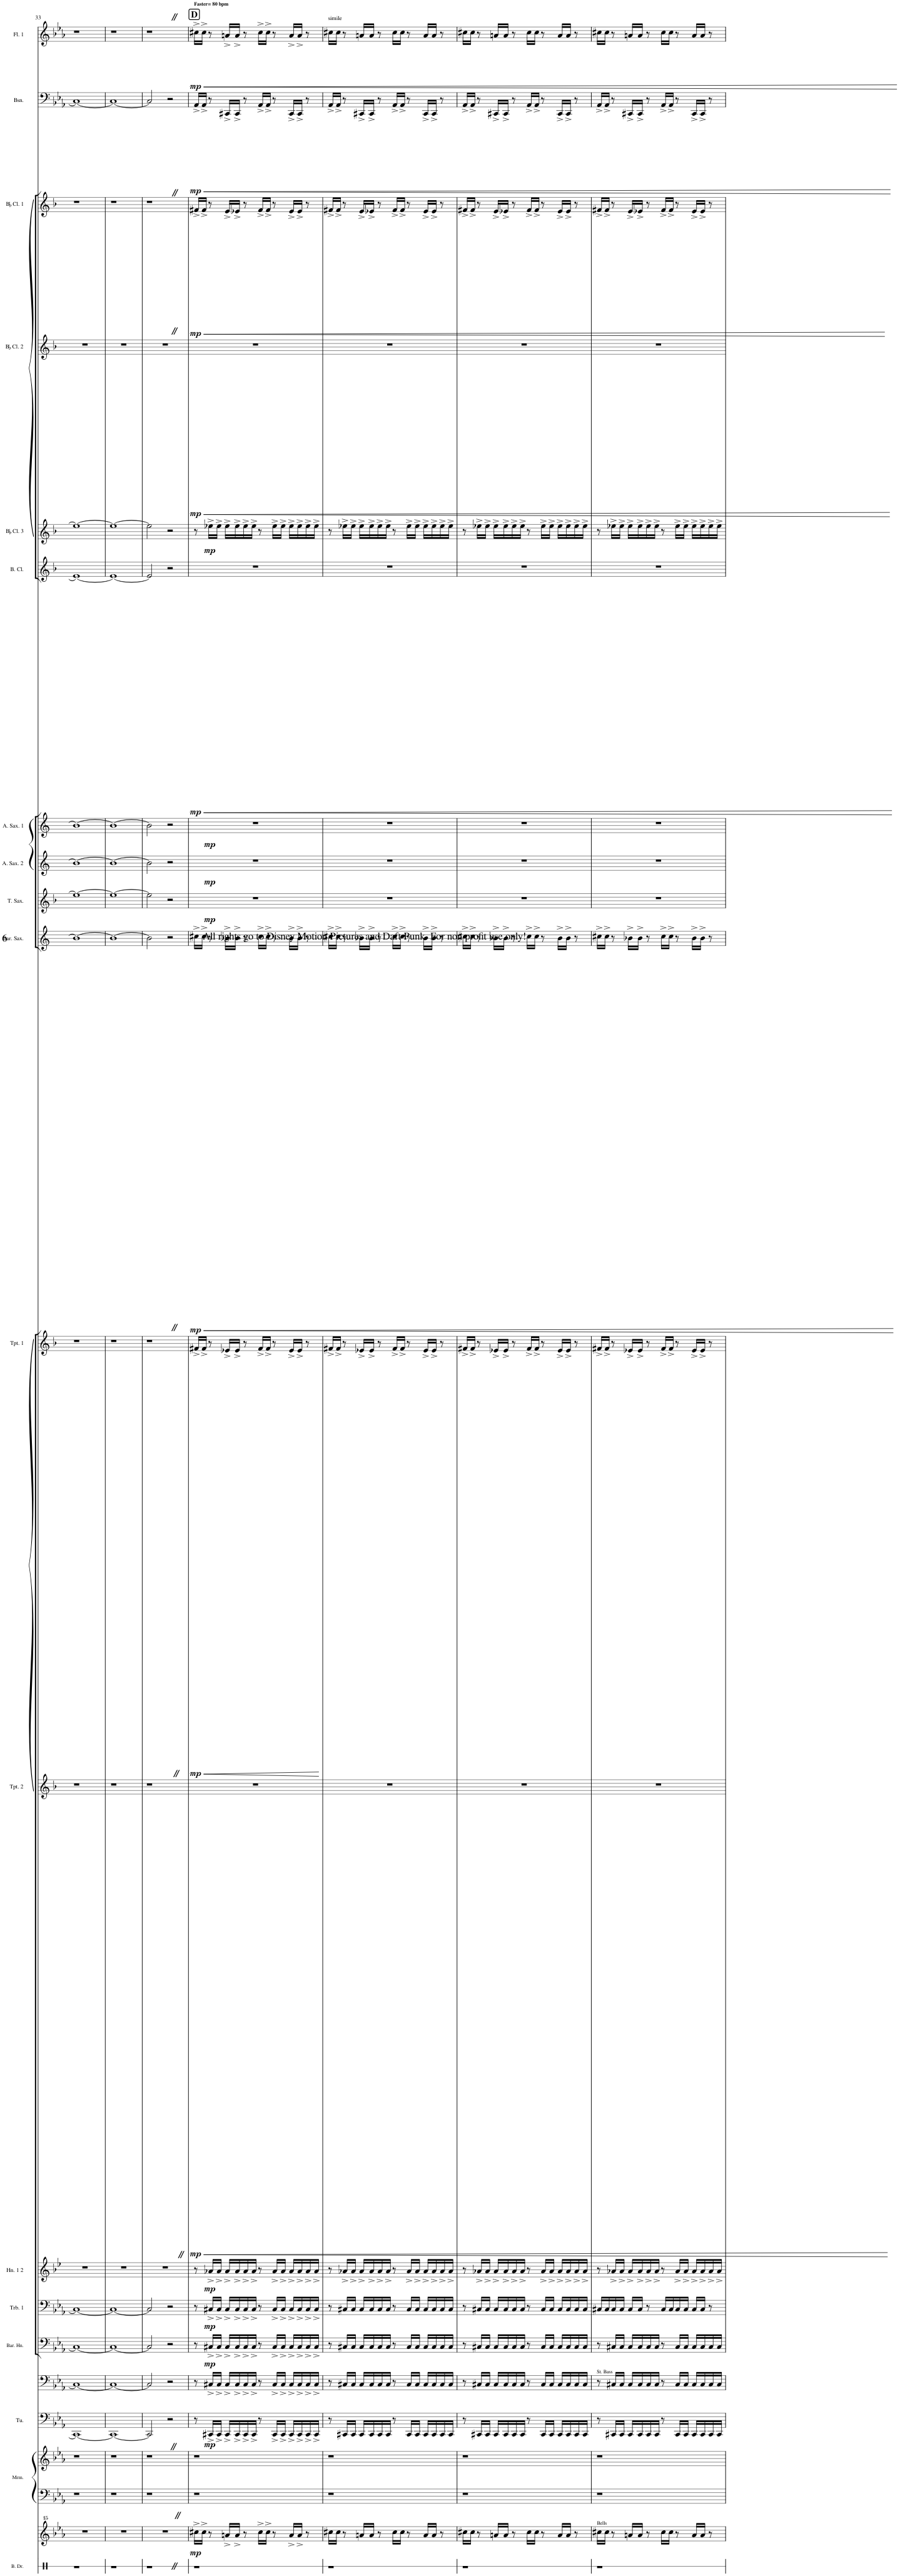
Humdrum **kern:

**kern	**kern	**dynam	**kern	**kern	**kern	**dynam	**kern	**kern	**dynam	**kern	**dynam	**kern	**dynam	**kern	**dynam	**kern	**dynam	**kern	**dynam	**kern	**dynam	**kern	**dynam	**kern	**dynam	**kern	**dynam	**kern	**dynam	**kern	**dynam	**kern	**dynam	**kern	**dynam	**kern	**dynam
*part20	*part19	*part19	*part18	*part18	*part17	*part17	*part16	*part15	*part15	*part14	*part14	*part13	*part13	*part12	*part12	*part11	*part11	*part10	*part10	*part9	*part9	*part8	*part8	*part7	*part7	*part6	*part6	*part5	*part5	*part4	*part4	*part3	*part3	*part2	*part2	*part1	*part1
*staff21	*staff20	*staff20	*staff19	*staff18	*staff17	*staff17	*staff16	*staff15	*staff15	*staff14	*staff14	*staff13	*staff13	*staff12	*staff12	*staff11	*staff11	*staff10	*staff10	*staff9	*staff9	*staff8	*staff8	*staff7	*staff7	*staff6	*staff6	*staff5	*staff5	*staff4	*staff4	*staff3	*staff3	*staff2	*staff2	*staff1	*staff1
*I"Bass Drum	*I"Glockenspiel	*	*I"Marimba	*	*I"Tuba	*	*I"Bb Tuba	*I"Baritone Horn	*	*I"Trombone 1	*	*I"Horn 1 2	*	*I"BaccidentalFlat Trumpet 2	*	*I"BaccidentalFlat Trumpet 1	*	*I"Baritone Saxophone	*	*I"Tenor Saxophone	*	*I"Alto Saxophone 2	*	*I"Alto Saxophone 1	*	*I"Bass Clarinet	*	*I"BaccidentalFlat Clarinet 3	*	*I"BaccidentalFlat Clarinet 2	*	*I"BaccidentalFlat Clarinet 1	*	*I"Bassoon	*	*I"Flute 1	*
*I'B. Dr.	*I'Gsp	*	*I'Mrm.	*	*I'Tu.	*	*I'Tba	*I'Bar. Hn.	*	*I'Trb. 1	*	*I'Hn. 1 2	*	*I'Tpt. 2	*	*I'Tpt. 1	*	*I'Bar. Sax.	*	*I'T. Sax.	*	*I'A. Sax. 2	*	*I'A. Sax. 1	*	*I'B. Cl.	*	*I'BaccidentalFlat Cl. 3	*	*I'BaccidentalFlat Cl. 2	*	*I'BaccidentalFlat Cl. 1	*	*I'Bsn.	*	*I'Fl. 1	*
!!LO:PB:g=z
*clefX	*clefG^^2	*	*clefF4	*clefG2	*clefF4	*	*clefF4	*clefF4	*	*clefF4	*	*clefG2	*	*clefG2	*	*clefG2	*	*clefG2	*	*clefG2	*	*clefG2	*	*clefG2	*	*clefG2	*	*clefG2	*	*clefG2	*	*clefG2	*	*clefF4	*	*clefG2	*
*	*	*	*	*	*	*	*	*Trd4c7	*	*	*	*Trd4c7	*	*Trd1c2	*	*Trd1c2	*	*Trd12c21	*	*Trd8c14	*	*Trd5c9	*	*Trd5c9	*	*Trd8c14	*	*Trd1c2	*	*Trd1c2	*	*Trd1c2	*	*	*	*	*
*k[]	*k[b-e-a-]	*	*k[b-e-a-]	*k[b-e-a-]	*k[b-e-a-]	*	*k[b-e-a-]	*k[b-e-a-]	*	*k[b-e-a-]	*	*k[b-e-]	*	*k[b-]	*	*k[b-]	*	*k[]	*	*k[b-]	*	*k[]	*	*k[]	*	*k[b-]	*	*k[b-]	*	*k[b-]	*	*k[b-]	*	*k[b-e-a-]	*	*k[b-e-a-]	*
*M4/4	*M4/4	*	*M4/4	*M4/4	*M4/4	*	*M4/4	*M4/4	*	*M4/4	*	*M4/4	*	*M4/4	*	*M4/4	*	*M4/4	*	*M4/4	*	*M4/4	*	*M4/4	*	*M4/4	*	*M4/4	*	*M4/4	*	*M4/4	*	*M4/4	*	*M4/4	*
=33	=33	=33	=33	=33	=33	=33	=33	=33	=33	=33	=33	=33	=33	=33	=33	=33	=33	=33	=33	=33	=33	=33	=33	=33	=33	=33	=33	=33	=33	=33	=33	=33	=33	=33	=33	=33	=33
1r	1r	.	1r	1r	1CC#_	.	1C#_	1C#_	.	1C#_	.	1r	.	1r	.	1r	.	1b-_	.	1ee-_	.	1b-_	.	1b-_	.	1e-_	.	1ee-_	.	1r	.	1r	.	1C#_	.	1r	.
=34	=34	=34	=34	=34	=34	=34	=34	=34	=34	=34	=34	=34	=34	=34	=34	=34	=34	=34	=34	=34	=34	=34	=34	=34	=34	=34	=34	=34	=34	=34	=34	=34	=34	=34	=34	=34	=34
1r	1r	.	1r	1r	1CC#_	.	1C#_	1C#_	.	1C#_	.	1r	.	1r	.	1r	.	1b-_	.	1ee-_	.	1b-_	.	1b-_	.	1e-_	.	1ee-_	.	1r	.	1r	.	1C#_	.	1r	.
=35	=35	=35	=35	=35	=35	=35	=35	=35	=35	=35	=35	=35	=35	=35	=35	=35	=35	=35	=35	=35	=35	=35	=35	=35	=35	=35	=35	=35	=35	=35	=35	=35	=35	=35	=35	=35	=35
1r	1r	.	1r	1r	2CC#/]	.	2C#/]	2C#/]	.	2C#/]	.	1r	.	1r	.	1r	.	2b-\]	.	2ee-\]	.	2b-\]	.	2b-\]	.	2e-/]	.	2ee-\]	.	1r	.	1r	.	2C#/]	.	1r	.
.	.	.	.	.	2r	.	2r	2r	.	2r	.	.	.	.	.	.	.	2r	.	2r	.	2r	.	2r	.	2r	.	2r	.	.	.	.	.	2r	.	.	.
=36	=36	=36	=36	=36	=36	=36	=36	=36	=36	=36	=36	=36	=36	=36	=36	=36	=36	=36	=36	=36	=36	=36	=36	=36	=36	=36	=36	=36	=36	=36	=36	=36	=36	=36	=36	=36	=36
!	!	!	!	!	!	!	!	!	!	!	!	!	!	!	!	!	!	!	!	!	!	!	!	!	!	!	!	!	!	!	!	!	!	!	!	!LO:TX:a:B:t=Faster= 80 bpm	!
!	!	!	!	!	!	!	!	!	!	!	!	!	!	!	!	!	!	!	!	!	!	!	!	!	!	!	!	!	!	!	!	!	!	!	!	!LO:TX:a:B:t=D	!
!	!	!LO:DY:b	!	!	!	!	!	!	!	!	!	!	!	!	!LO:HP:b	!	!LO:HP:b	!	!LO:HP:b	!	!	!	!	!	!	!	!LO:HP:b	!	!	!	!LO:HP:b	!	!LO:HP:b	!	!LO:HP:b	!	!LO:HP:b
!	!	!	!	!	!	!	!	!	!	!	!	!	!	!	!LO:DY:n=1:b	!	!LO:DY:n=1:b	!	!LO:DY:n=1:b	!	!	!	!	!	!	!	!LO:DY:n=1:b	!	!	!	!LO:DY:n=1:b	!	!LO:DY:n=1:b	!	!LO:DY:n=1:b	!	!LO:DY:n=1:b
*	*	*	*	*	*	*	*	*	*	*	*	*	*	*	*	*	*	*	*	*^	*	*^	*	*^	*	*	*	*	*	*	*	*	*	*	*	*	*
1r	16cccc#X^\LL	mp	1r	1r	8r	.	8r	8r	.	8r	.	8r	.	1r	< mp	16f#X^/LL	< mp	16cc#X^\LL	< mp	1r	8ryy	.	1r	8ryy	.	1r	8ryy	.	1r	< mp	8r	.	1r	< mp	16f#X^/LL	< mp	16AA-^/LL	< mp	16cc#X^\LL	< mp
.	16cccc#^\JJ	.	.	.	.	.	.	.	.	.	.	.	.	.	.	16f#^/JJ	.	16cc#^\JJ	.	.	.	.	.	.	.	.	.	.	.	.	.	.	.	.	16f#^/JJ	.	16AA-^/JJ	.	16cc#^\JJ	.
!	!	!	!	!	!	!LO:DY:b	!	!	!LO:DY:b	!	!LO:DY:b	!	!LO:DY:b	!	!	!	!	!	!	!	!	!LO:DY:b	!	!	!LO:DY:b	!	!	!LO:DY:b	!	!	!	!LO:DY:b	!	!	!	!	!	!	!	!
.	8r	.	.	.	16CC#X^/LL	mp	16C#X^/LL	16C#X^/LL	mp	16C#X^/LL	mp	16a-X^/LL	mp	.	.	8r	.	8r	.	.	2..ryy	mp	.	2..ryy	mp	.	2..ryy	mp	.	.	16ee-X^\LL	mp	.	.	8r	.	8r	.	8r	.
.	.	.	.	.	16CC#^/JJ	.	16C#^/JJ	16C#^/JJ	.	16C#^/JJ	.	16a-^/JJ	.	.	.	.	.	.	.	.	.	.	.	.	.	.	.	.	.	.	16ee-^\JJ	.	.	.	.	.	.	.	.	.
.	16aaan^/LL	.	.	.	16CC#^/LL	.	16C#^/LL	16C#^/LL	.	16C#^/LL	.	16a-^/LL	.	.	.	16e-X^/LL	.	16b-X^\LL	.	.	.	.	.	.	.	.	.	.	.	.	16ee-^\LL	.	.	.	16e^/LL	.	16CC#X^/LL	.	16an^/LL	.
.	16aaa^/JJ	.	.	.	16CC#^/	.	16C#^/	16C#^/	.	16C#^/	.	16a-^/	.	.	.	16e-^/JJ	.	16b-^\JJ	.	.	.	.	.	.	.	.	.	.	.	.	16ee-^\	.	.	.	16e-X^/JJ	.	16CC#^/JJ	.	16a^/JJ	.
.	8r	.	.	.	16CC#^/	.	16C#^/	16C#^/	.	16C#^/	.	16a-^/	.	.	.	8r	.	8r	.	.	.	.	.	.	.	.	.	.	.	.	16ee-^\	.	.	.	8r	.	8r	.	8r	.
.	.	.	.	.	16CC#^/JJ	.	16C#^/JJ	16C#^/JJ	.	16C#^/JJ	.	16a-^/JJ	.	.	.	.	.	.	.	.	.	.	.	.	.	.	.	.	.	.	16ee-^\JJ	.	.	.	.	.	.	.	.	.
.	16cccc#^\LL	.	.	.	8r	.	8r	8r	.	8r	.	8r	.	.	.	16f#^/LL	.	16cc#^\LL	.	.	.	.	.	.	.	.	.	.	.	.	8r	.	.	.	16f#^/LL	.	16AA-^/LL	.	16cc#^\LL	.
.	16cccc#^\JJ	.	.	.	.	.	.	.	.	.	.	.	.	.	.	16f#^/JJ	.	16cc#^\JJ	.	.	.	.	.	.	.	.	.	.	.	.	.	.	.	.	16f#^/JJ	.	16AA-^/JJ	.	16cc#^\JJ	.
.	8r	.	.	.	16CC#^/LL	.	16C#^/LL	16C#^/LL	.	16C#^/LL	.	16a-^/LL	.	.	.	8r	.	8r	.	.	.	.	.	.	.	.	.	.	.	.	16ee-^\LL	.	.	.	8r	.	8r	.	8r	.
.	.	.	.	.	16CC#^/JJ	.	16C#^/JJ	16C#^/JJ	.	16C#^/JJ	.	16a-^/JJ	.	.	.	.	.	.	.	.	.	.	.	.	.	.	.	.	.	.	16ee-^\JJ	.	.	.	.	.	.	.	.	.
.	16aaa^/LL	.	.	.	16CC#^/LL	.	16C#^/LL	16C#^/LL	.	16C#^/LL	.	16a-^/LL	.	.	.	16e-^/LL	.	16b-^\LL	.	.	.	.	.	.	.	.	.	.	.	.	16ee-^\LL	.	.	.	16e-^/LL	.	16CC#^/LL	.	16a^/LL	.
.	16aaa^/JJ	.	.	.	16CC#^/	.	16C#^/	16C#^/	.	16C#^/	.	16a-^/	.	.	.	16e-^/JJ	.	16b-^\JJ	.	.	.	.	.	.	.	.	.	.	.	.	16ee-^\	.	.	.	16e-^/JJ	.	16CC#^/JJ	.	16a^/JJ	.
.	8r	.	.	.	16CC#^/	.	16C#^/	16C#^/	.	16C#^/	.	16a-^/	.	.	.	8r	.	8r	.	.	.	.	.	.	.	.	.	.	.	.	16ee-^\	.	.	.	8r	.	8r	.	8r	.
.	.	.	.	.	16CC#^/JJ	.	16C#^/JJ	16C#^/JJ	.	16C#^/JJ	.	16a-^/JJ	.	.	.	.	.	.	.	.	.	.	.	.	.	.	.	.	.	.	16ee-^\JJ	.	.	.	.	.	.	.	.	.
.	.	.	.	.	.	.	.	.	.	.	.	.	.	.	[	.	[	.	[	.	.	.	.	.	.	.	.	.	.	[	.	.	.	[	.	[	.	[	.	[
=37	=37	=37	=37	=37	=37	=37	=37	=37	=37	=37	=37	=37	=37	=37	=37	=37	=37	=37	=37	=37	=37	=37	=37	=37	=37	=37	=37	=37	=37	=37	=37	=37	=37	=37	=37	=37	=37	=37	=37	=37
!	!	!	!	!	!	!	!	!	!	!	!	!	!	!	!	!	!	!	!	!	!	!	!	!	!	!	!	!	!	!	!	!	!	!	!	!	!	!	!LO:TX:a:t=simile	!
*	*	*	*	*	*	*	*	*	*	*	*	*	*	*	*	*	*	*	*	*v	*v	*	*	*	*	*v	*v	*	*	*	*	*	*	*	*	*	*	*	*	*
*	*	*	*	*	*	*	*	*	*	*	*	*	*	*	*	*	*	*	*	*	*	*v	*v	*	*	*	*	*	*	*	*	*	*	*	*	*	*	*
1r	16cccc#X\LL	.	1r	1r	8r	.	8r	8r	.	8r	.	8r	.	1r	.	16f#X^/LL	.	16cc#X^\LL	.	1r	.	1r	.	1r	.	1r	.	8r	.	1r	.	16f#X^/LL	.	16AA-^/LL	.	16cc#X\LL	.
.	16cccc#\JJ	.	.	.	.	.	.	.	.	.	.	.	.	.	.	16f#^/JJ	.	16cc#^\JJ	.	.	.	.	.	.	.	.	.	.	.	.	.	16f#^/JJ	.	16AA-^/JJ	.	16cc#\JJ	.
.	8r	.	.	.	16CC#X/LL	.	16C#X/LL	16C#X/LL	.	16C#X/LL	.	16a-X^/LL	.	.	.	8r	.	8r	.	.	.	.	.	.	.	.	.	16ee-X^\LL	.	.	.	8r	.	8r	.	8r	.
.	.	.	.	.	16CC#/JJ	.	16C#/JJ	16C#/JJ	.	16C#/JJ	.	16a-^/JJ	.	.	.	.	.	.	.	.	.	.	.	.	.	.	.	16ee-^\JJ	.	.	.	.	.	.	.	.	.
.	16aaan/LL	.	.	.	16CC#/LL	.	16C#/LL	16C#/LL	.	16C#/LL	.	16a-^/LL	.	.	.	16e-X^/LL	.	16b-X^\LL	.	.	.	.	.	.	.	.	.	16ee-^\LL	.	.	.	16e^/LL	.	16CC#X^/LL	.	16an/LL	.
.	16aaa/JJ	.	.	.	16CC#/	.	16C#/	16C#/	.	16C#/	.	16a-^/	.	.	.	16e-^/JJ	.	16b-^\JJ	.	.	.	.	.	.	.	.	.	16ee-^\	.	.	.	16e-X^/JJ	.	16CC#^/JJ	.	16a/JJ	.
.	8r	.	.	.	16CC#/	.	16C#/	16C#/	.	16C#/	.	16a-^/	.	.	.	8r	.	8r	.	.	.	.	.	.	.	.	.	16ee-^\	.	.	.	8r	.	8r	.	8r	.
.	.	.	.	.	16CC#/JJ	.	16C#/JJ	16C#/JJ	.	16C#/JJ	.	16a-^/JJ	.	.	.	.	.	.	.	.	.	.	.	.	.	.	.	16ee-^\JJ	.	.	.	.	.	.	.	.	.
.	16cccc#\LL	.	.	.	8r	.	8r	8r	.	8r	.	8r	.	.	.	16f#^/LL	.	16cc#^\LL	.	.	.	.	.	.	.	.	.	8r	.	.	.	16f#^/LL	.	16AA-^/LL	.	16cc#\LL	.
.	16cccc#\JJ	.	.	.	.	.	.	.	.	.	.	.	.	.	.	16f#^/JJ	.	16cc#^\JJ	.	.	.	.	.	.	.	.	.	.	.	.	.	16f#^/JJ	.	16AA-^/JJ	.	16cc#\JJ	.
.	8r	.	.	.	16CC#/LL	.	16C#/LL	16C#/LL	.	16C#/LL	.	16a-^/LL	.	.	.	8r	.	8r	.	.	.	.	.	.	.	.	.	16ee-^\LL	.	.	.	8r	.	8r	.	8r	.
.	.	.	.	.	16CC#/JJ	.	16C#/JJ	16C#/JJ	.	16C#/JJ	.	16a-^/JJ	.	.	.	.	.	.	.	.	.	.	.	.	.	.	.	16ee-^\JJ	.	.	.	.	.	.	.	.	.
.	16aaa/LL	.	.	.	16CC#/LL	.	16C#/LL	16C#/LL	.	16C#/LL	.	16a-^/LL	.	.	.	16e-^/LL	.	16b-^\LL	.	.	.	.	.	.	.	.	.	16ee-^\LL	.	.	.	16e-^/LL	.	16CC#^/LL	.	16a/LL	.
.	16aaa/JJ	.	.	.	16CC#/	.	16C#/	16C#/	.	16C#/	.	16a-^/	.	.	.	16e-^/JJ	.	16b-^\JJ	.	.	.	.	.	.	.	.	.	16ee-^\	.	.	.	16e-^/JJ	.	16CC#^/JJ	.	16a/JJ	.
.	8r	.	.	.	16CC#/	.	16C#/	16C#/	.	16C#/	.	16a-^/	.	.	.	8r	.	8r	.	.	.	.	.	.	.	.	.	16ee-^\	.	.	.	8r	.	8r	.	8r	.
.	.	.	.	.	16CC#/JJ	.	16C#/JJ	16C#/JJ	.	16C#/JJ	.	16a-^/JJ	.	.	.	.	.	.	.	.	.	.	.	.	.	.	.	16ee-^\JJ	.	.	.	.	.	.	.	.	.
=38	=38	=38	=38	=38	=38	=38	=38	=38	=38	=38	=38	=38	=38	=38	=38	=38	=38	=38	=38	=38	=38	=38	=38	=38	=38	=38	=38	=38	=38	=38	=38	=38	=38	=38	=38	=38	=38
1r	16cccc#X\LL	.	1r	1r	8r	.	8r	8r	.	8r	.	8r	.	1r	.	16f#X^/LL	.	16cc#X^\LL	.	1r	.	1r	.	1r	.	1r	.	8r	.	1r	.	16f#X^/LL	.	16AA-^/LL	.	16cc#X\LL	.
.	16cccc#\JJ	.	.	.	.	.	.	.	.	.	.	.	.	.	.	16f#^/JJ	.	16cc#^\JJ	.	.	.	.	.	.	.	.	.	.	.	.	.	16f#^/JJ	.	16AA-^/JJ	.	16cc#\JJ	.
.	8r	.	.	.	16CC#X/LL	.	16C#X/LL	16C#X/LL	.	16C#X/LL	.	16a-X^/LL	.	.	.	8r	.	8r	.	.	.	.	.	.	.	.	.	16ee-X^\LL	.	.	.	8r	.	8r	.	8r	.
.	.	.	.	.	16CC#/JJ	.	16C#/JJ	16C#/JJ	.	16C#/JJ	.	16a-^/JJ	.	.	.	.	.	.	.	.	.	.	.	.	.	.	.	16ee-^\JJ	.	.	.	.	.	.	.	.	.
.	16aaan/LL	.	.	.	16CC#/LL	.	16C#/LL	16C#/LL	.	16C#/LL	.	16a-^/LL	.	.	.	16e-X^/LL	.	16b-X^\LL	.	.	.	.	.	.	.	.	.	16ee-^\LL	.	.	.	16e^/LL	.	16CC#X^/LL	.	16an/LL	.
.	16aaa/JJ	.	.	.	16CC#/	.	16C#/	16C#/	.	16C#/	.	16a-^/	.	.	.	16e-^/JJ	.	16b-^\JJ	.	.	.	.	.	.	.	.	.	16ee-^\	.	.	.	16e-X^/JJ	.	16CC#^/JJ	.	16a/JJ	.
.	8r	.	.	.	16CC#/	.	16C#/	16C#/	.	16C#/	.	16a-^/	.	.	.	8r	.	8r	.	.	.	.	.	.	.	.	.	16ee-^\	.	.	.	8r	.	8r	.	8r	.
.	.	.	.	.	16CC#/JJ	.	16C#/JJ	16C#/JJ	.	16C#/JJ	.	16a-^/JJ	.	.	.	.	.	.	.	.	.	.	.	.	.	.	.	16ee-^\JJ	.	.	.	.	.	.	.	.	.
.	16cccc#\LL	.	.	.	8r	.	8r	8r	.	8r	.	8r	.	.	.	16f#^/LL	.	16cc#^\LL	.	.	.	.	.	.	.	.	.	8r	.	.	.	16f#^/LL	.	16AA-^/LL	.	16cc#\LL	.
.	16cccc#\JJ	.	.	.	.	.	.	.	.	.	.	.	.	.	.	16f#^/JJ	.	16cc#^\JJ	.	.	.	.	.	.	.	.	.	.	.	.	.	16f#^/JJ	.	16AA-^/JJ	.	16cc#\JJ	.
.	8r	.	.	.	16CC#/LL	.	16C#/LL	16C#/LL	.	16C#/LL	.	16a-^/LL	.	.	.	8r	.	8r	.	.	.	.	.	.	.	.	.	16ee-^\LL	.	.	.	8r	.	8r	.	8r	.
.	.	.	.	.	16CC#/JJ	.	16C#/JJ	16C#/JJ	.	16C#/JJ	.	16a-^/JJ	.	.	.	.	.	.	.	.	.	.	.	.	.	.	.	16ee-^\JJ	.	.	.	.	.	.	.	.	.
.	16aaa/LL	.	.	.	16CC#/LL	.	16C#/LL	16C#/LL	.	16C#/LL	.	16a-^/LL	.	.	.	16e-^/LL	.	16b-^\LL	.	.	.	.	.	.	.	.	.	16ee-^\LL	.	.	.	16e-^/LL	.	16CC#^/LL	.	16a/LL	.
.	16aaa/JJ	.	.	.	16CC#/	.	16C#/	16C#/	.	16C#/	.	16a-^/	.	.	.	16e-^/JJ	.	16b-^\JJ	.	.	.	.	.	.	.	.	.	16ee-^\	.	.	.	16e-^/JJ	.	16CC#^/JJ	.	16a/JJ	.
.	8r	.	.	.	16CC#/	.	16C#/	16C#/	.	16C#/	.	16a-^/	.	.	.	8r	.	8r	.	.	.	.	.	.	.	.	.	16ee-^\	.	.	.	8r	.	8r	.	8r	.
.	.	.	.	.	16CC#/JJ	.	16C#/JJ	16C#/JJ	.	16C#/JJ	.	16a-^/JJ	.	.	.	.	.	.	.	.	.	.	.	.	.	.	.	16ee-^\JJ	.	.	.	.	.	.	.	.	.
=39	=39	=39	=39	=39	=39	=39	=39	=39	=39	=39	=39	=39	=39	=39	=39	=39	=39	=39	=39	=39	=39	=39	=39	=39	=39	=39	=39	=39	=39	=39	=39	=39	=39	=39	=39	=39	=39
!	!	!	!	!	!	!	!LO:TX:a:t=St. Bass	!	!	!	!	!	!	!	!	!	!	!	!	!	!	!	!	!	!	!	!	!	!	!	!	!	!	!	!	!	!
!	!LO:TX:a:t=Bells	!	!	!	!	!	!	!	!	!	!	!	!	!	!	!	!	!	!	!	!	!	!	!	!	!	!	!	!	!	!	!	!	!	!	!	!
1r	16cccc#X\LL	.	1r	1r	8r	.	8r	8r	.	16C#X/LL	.	8r	.	1r	.	16f#X^/LL	.	16cc#X^\LL	.	1r	.	1r	.	1r	.	1r	.	8r	.	1r	.	16f#X^/LL	.	16AA-^/LL	.	16cc#X\LL	.
.	16cccc#\JJ	.	.	.	.	.	.	.	.	16C#/	.	.	.	.	.	16f#^/JJ	.	16cc#^\JJ	.	.	.	.	.	.	.	.	.	.	.	.	.	16f#^/JJ	.	16AA-^/JJ	.	16cc#\JJ	.
.	8r	.	.	.	16CC#X/LL	.	16C#X/LL	16C#X/LL	.	16C#/	.	16a-X^/LL	.	.	.	8r	.	8r	.	.	.	.	.	.	.	.	.	16ee-X^\LL	.	.	.	8r	.	8r	.	8r	.
.	.	.	.	.	16CC#/JJ	.	16C#/JJ	16C#/JJ	.	16C#/JJ	.	16a-^/JJ	.	.	.	.	.	.	.	.	.	.	.	.	.	.	.	16ee-^\JJ	.	.	.	.	.	.	.	.	.
.	16aaan/LL	.	.	.	16CC#/LL	.	16C#/LL	16C#/LL	.	16C#/LL	.	16a-^/LL	.	.	.	16e-X^/LL	.	16b-X^\LL	.	.	.	.	.	.	.	.	.	16ee-^\LL	.	.	.	16e^/LL	.	16CC#X^/LL	.	16an/LL	.
.	16aaa/JJ	.	.	.	16CC#/	.	16C#/	16C#/	.	16C#/JJ	.	16a-^/	.	.	.	16e-^/JJ	.	16b-^\JJ	.	.	.	.	.	.	.	.	.	16ee-^\	.	.	.	16e-X^/JJ	.	16CC#^/JJ	.	16a/JJ	.
.	8r	.	.	.	16CC#/	.	16C#/	16C#/	.	8r	.	16a-^/	.	.	.	8r	.	8r	.	.	.	.	.	.	.	.	.	16ee-^\	.	.	.	8r	.	8r	.	8r	.
.	.	.	.	.	16CC#/JJ	.	16C#/JJ	16C#/JJ	.	.	.	16a-^/JJ	.	.	.	.	.	.	.	.	.	.	.	.	.	.	.	16ee-^\JJ	.	.	.	.	.	.	.	.	.
.	16cccc#\LL	.	.	.	8r	.	8r	8r	.	16C#/LL	.	8r	.	.	.	16f#^/LL	.	16cc#^\LL	.	.	.	.	.	.	.	.	.	8r	.	.	.	16f#^/LL	.	16AA-^/LL	.	16cc#\LL	.
.	16cccc#\JJ	.	.	.	.	.	.	.	.	16C#/	.	.	.	.	.	16f#^/JJ	.	16cc#^\JJ	.	.	.	.	.	.	.	.	.	.	.	.	.	16f#^/JJ	.	16AA-^/JJ	.	16cc#\JJ	.
.	8r	.	.	.	16CC#/LL	.	16C#/LL	16C#/LL	.	16C#/	.	16a-^/LL	.	.	.	8r	.	8r	.	.	.	.	.	.	.	.	.	16ee-^\LL	.	.	.	8r	.	8r	.	8r	.
.	.	.	.	.	16CC#/JJ	.	16C#/JJ	16C#/JJ	.	16C#/JJ	.	16a-^/JJ	.	.	.	.	.	.	.	.	.	.	.	.	.	.	.	16ee-^\JJ	.	.	.	.	.	.	.	.	.
.	16aaa/LL	.	.	.	16CC#/LL	.	16C#/LL	16C#/LL	.	16C#/LL	.	16a-^/LL	.	.	.	16e-^/LL	.	16b-^\LL	.	.	.	.	.	.	.	.	.	16ee-^\LL	.	.	.	16e-^/LL	.	16CC#^/LL	.	16a/LL	.
.	16aaa/JJ	.	.	.	16CC#/	.	16C#/	16C#/	.	16C#/JJ	.	16a-^/	.	.	.	16e-^/JJ	.	16b-^\JJ	.	.	.	.	.	.	.	.	.	16ee-^\	.	.	.	16e-^/JJ	.	16CC#^/JJ	.	16a/JJ	.
.	8r	.	.	.	16CC#/	.	16C#/	16C#/	.	8r	.	16a-^/	.	.	.	8r	.	8r	.	.	.	.	.	.	.	.	.	16ee-^\	.	.	.	8r	.	8r	.	8r	.
.	.	.	.	.	16CC#/JJ	.	16C#/JJ	16C#/JJ	.	.	.	16a-^/JJ	.	.	.	.	.	.	.	.	.	.	.	.	.	.	.	16ee-^\JJ	.	.	.	.	.	.	.	.	.
=	=	=	=	=	=	=	=	=	=	=	=	=	=	=	=	=	=	=	=	=	=	=	=	=	=	=	=	=	=	=	=	=	=	=	=	=	=
*-	*-	*-	*-	*-	*-	*-	*-	*-	*-	*-	*-	*-	*-	*-	*-	*-	*-	*-	*-	*-	*-	*-	*-	*-	*-	*-	*-	*-	*-	*-	*-	*-	*-	*-	*-	*-	*-
